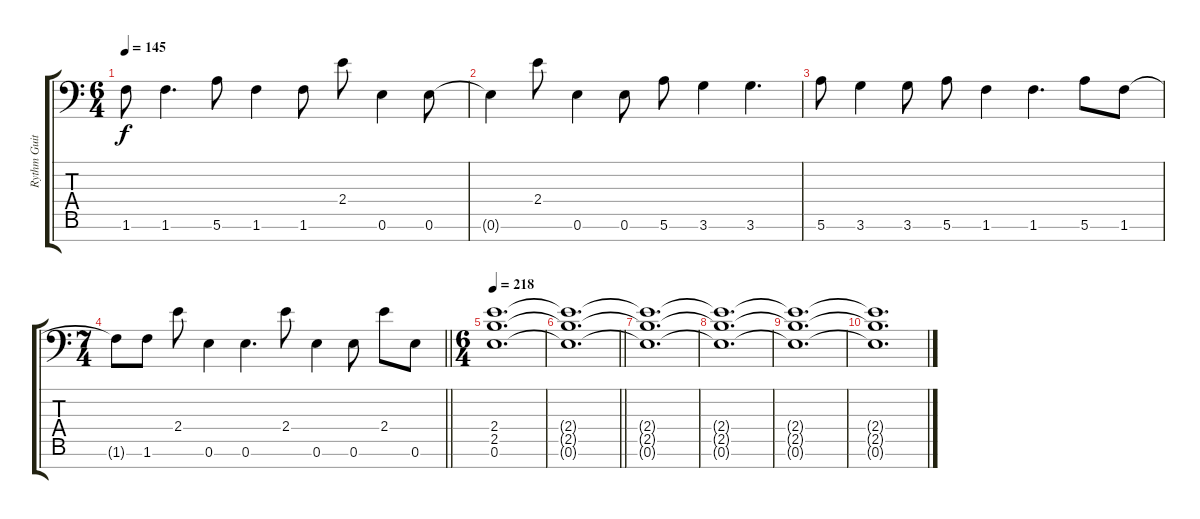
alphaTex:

\track ("Rythm Guitar #1" "Rythm Guit") {instrument distortionguitar}
\staff {score tabs}
\tuning (D4 A3 E3 D3 A2 E2 A1) {hide}
\ts (6 4)
\tempo 145
\clef f4
\ks c
1.6{t}.8{dy f} 1.6.4{d} 5.6.8 1.6.4 1.6.8 2.4.8 0.6.4 0.6.8 |
0.6{t}.4 2.4.8 0.6.4 0.6.8 5.6.8 3.6.4 3.6.4{d} |
5.6.8 3.6.4 3.6.8 5.6.8 1.6.4 1.6.4{d} 5.6.8 1.6.8 |
\ts (7 4)
\barLineRight lightlight
1.6{t}.8 1.6.8 2.4.8 0.6.4 0.6.4{d} 2.4.8 0.6.4 0.6.8 2.4.8 0.6.8 |
\ts (6 4)
\section ("" "")
\tempo 218
(2.4 2.5 0.6).1{d volume 8} |
\barLineRight lightlight
(2.4{t} 2.5{t} 0.6{t}).1{d} |
\section ("" "")
(2.4{t} 2.5{t} 0.6{t}).1{d volume 4} |
(2.4{t} 2.5{t} 0.6{t}).1{d} |
(2.4{t} 2.5{t} 0.6{t}).1{d volume 0} |
(2.4{t} 2.5{t} 0.6{t}).1{d}
